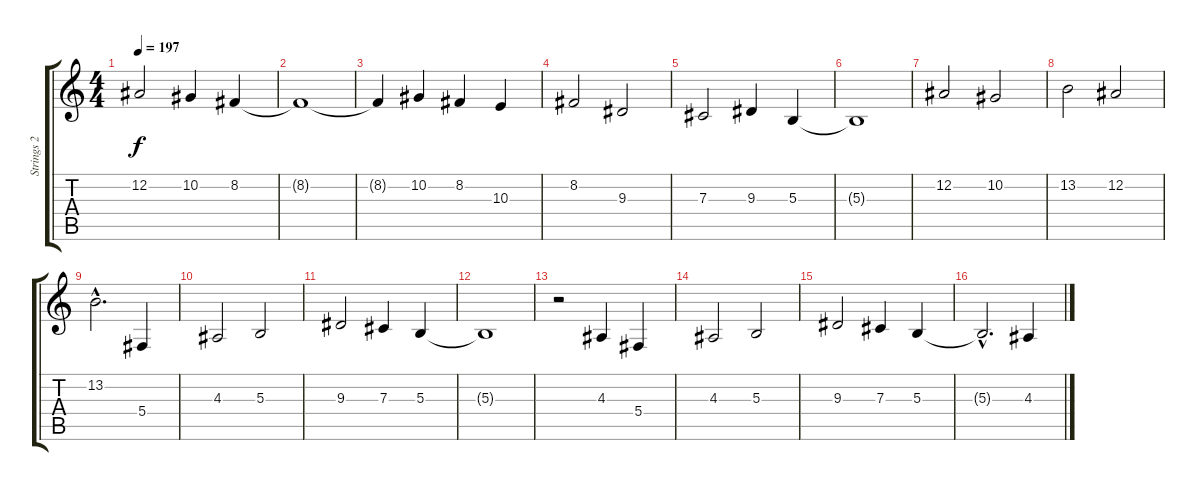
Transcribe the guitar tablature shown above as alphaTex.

\track ("Strings 2" "Strings 2") {instrument stringensemble1}
\staff {score tabs}
\tuning (Eb4 Bb3 Gb3 Db3 Ab2 Eb2) {hide}
\ts (4 4)
\tempo 197
\clef g2
\ks c
12.2.2{dy f} 10.2.4 8.2.4 |
8.2{t}.1 |
8.2{t}.4 10.2.4 8.2.4 10.3.4 |
8.2.2 9.3.2 |
7.3.2 9.3.4 5.3.4 |
5.3{t}.1 |
12.2.2 10.2.2 |
13.2.2 12.2.2 |
13.2{hac}.2{d volume 13} 5.4.4 |
4.3.2 5.3.2 |
9.3.2 7.3.4 5.3.4 |
5.3{t}.1 |
r.2 4.3.4 5.4.4 |
4.3.2 5.3.2 |
9.3.2 7.3.4 5.3.4 |
5.3{hac t}.2{d} 4.3.4
